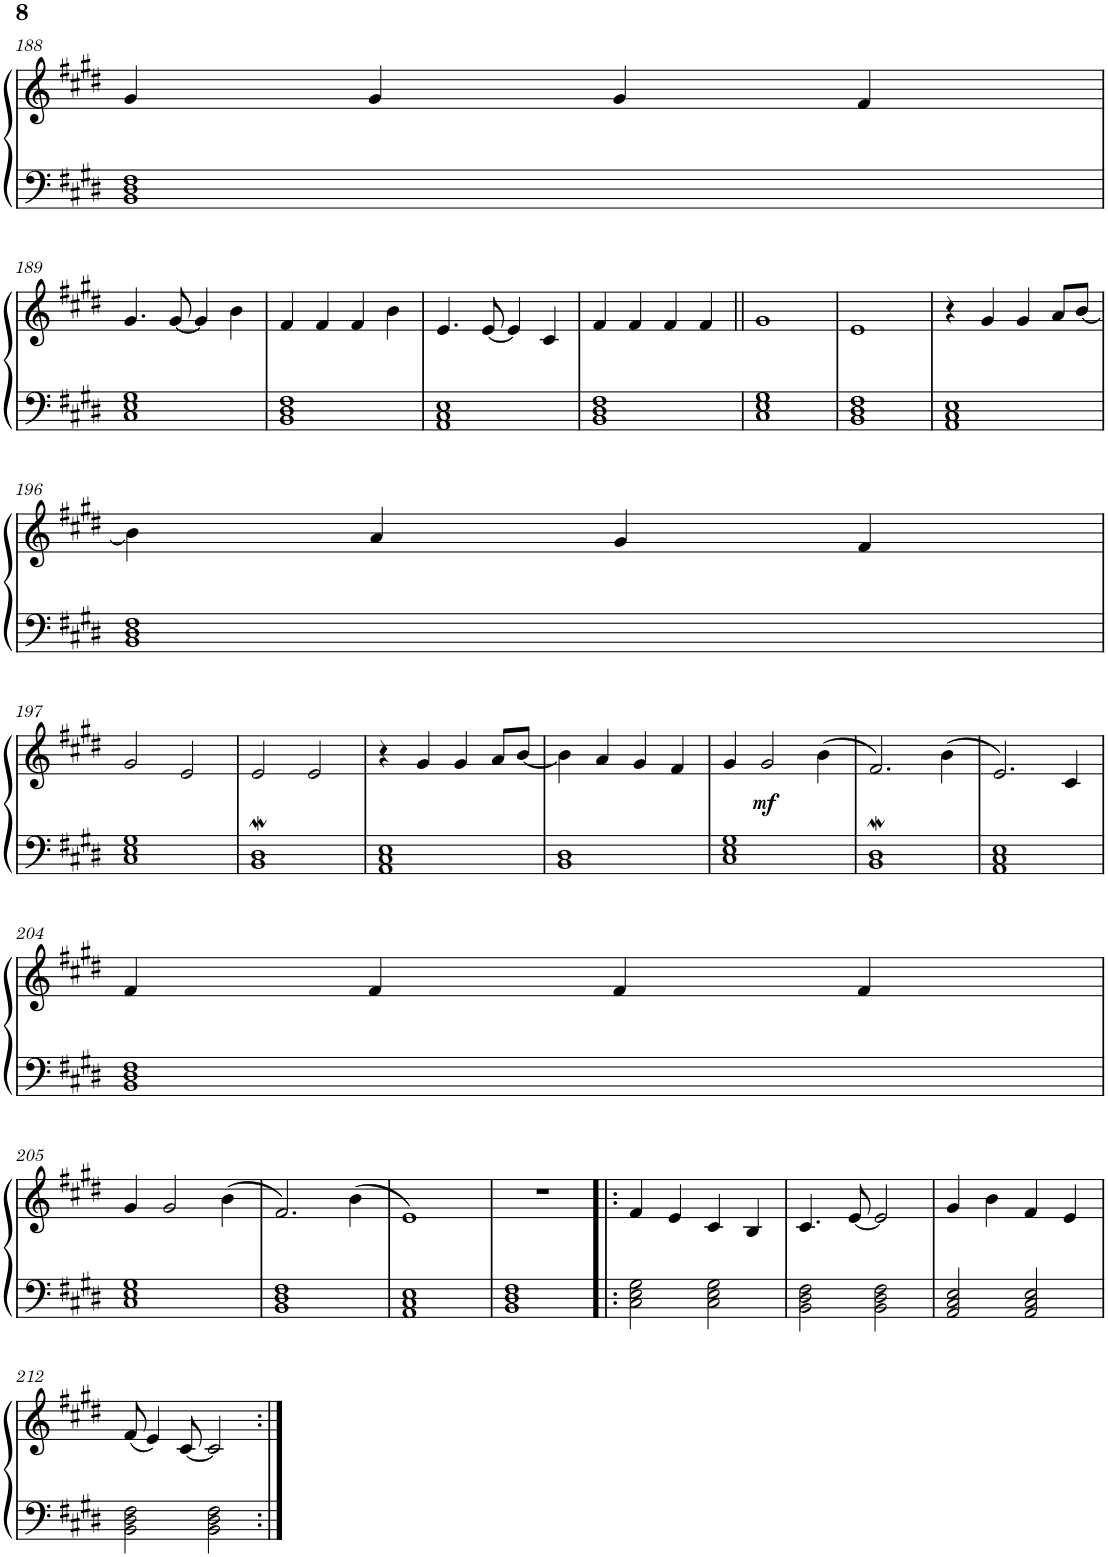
**kern	**kern	**dynam
*part1	*part1	*part1
*staff2	*staff1	*staff1/2
*I"Piano	*	*
*I'Pno	*	*
!!LO:PB:g=z
*clefF4	*clefG2	*
*k[f#c#g#d#]	*k[f#c#g#d#]	*
*M4/4	*M4/4	*
=188	=188	=188
1BB 1D# 1F#	4g#/	.
.	4g#/	.
.	4g#/	.
.	4f#/	.
!!LO:LB:g=z
=189	=189	=189
1C# 1E 1G#	4.g#/	.
.	[<8g#/	.
.	4g#/]	.
.	4b\	.
=190	=190	=190
1BB 1D# 1F#	4f#/	.
.	4f#/	.
.	4f#/	.
.	4b\	.
=191	=191	=191
1AA 1C# 1E	4.e/	.
.	[<8e/	.
.	4e/]	.
.	4c#/	.
=192	=192	=192
1BB 1D# 1F#	4f#/	.
.	4f#/	.
.	4f#/	.
.	4f#/	.
=193||	=193||	=193||
1C# 1E 1G#	1g#	.
=194	=194	=194
1BB 1D# 1F#	1e	.
=195	=195	=195
1AA 1C# 1E	4r	.
.	4g#/	.
.	4g#/	.
.	8a/L	.
.	[<8b/J	.
!!LO:LB:g=z
=196	=196	=196
1BB 1D# 1F#	4b\]	.
.	4a/	.
.	4g#/	.
.	4f#/	.
!!LO:LB:g=z
=197	=197	=197
1C# 1E 1G#	2g#/	.
.	2e/	.
=198	=198	=198
1BBM 1D#M	2e/	.
.	2e/	.
=199	=199	=199
1AA 1C# 1E	4r	.
.	4g#/	.
.	4g#/	.
.	8a/L	.
.	[<8b/J	.
=200	=200	=200
1BB 1D#	4b\]	.
.	4a/	.
.	4g#/	.
.	4f#/	.
=201	=201	=201
1C# 1E 1G#	4g#/	.
!	!	!LO:DY:b
.	2g#/	mf
.	(>4b\	.
=202	=202	=202
1BBM 1D#M	2.f#/)	.
.	(>4b\	.
=203	=203	=203
1AA 1C# 1E	2.e/)	.
.	4c#/	.
!!LO:LB:g=z
=204	=204	=204
1BB 1D# 1F#	4f#/	.
.	4f#/	.
.	4f#/	.
.	4f#/	.
!!LO:LB:g=z
=205	=205	=205
1C# 1E 1G#	4g#/	.
.	2g#/	.
.	(>4b\	.
=206	=206	=206
1BB 1D# 1F#	2.f#/)	.
.	(>4b\	.
=207	=207	=207
1AA 1C# 1E	1e)	.
=208	=208	=208
1BB 1D# 1F#	1r	.
=209!|:	=209!|:	=209!|:
2C#\ 2E\ 2G#\	4f#/	.
.	4e/	.
2C#\ 2E\ 2G#\	4c#/	.
.	4B/	.
=210	=210	=210
2BB\ 2D#\ 2F#\	4.c#/	.
.	[<8e/	.
2BB\ 2D#\ 2F#\	2e/]	.
=211	=211	=211
2AA/ 2C#/ 2E/	4g#/	.
.	4b\	.
2AA/ 2C#/ 2E/	4f#/	.
.	4e/	.
!!LO:LB:g=z
=212	=212	=212
2BB\ 2D#\ 2F#\	(<8f#/	.
.	4e/)	.
.	[<8c#/	.
2BB\ 2D#\ 2F#\	2c#/]	.
=:|!	=:|!	=:|!
*-	*-	*-
